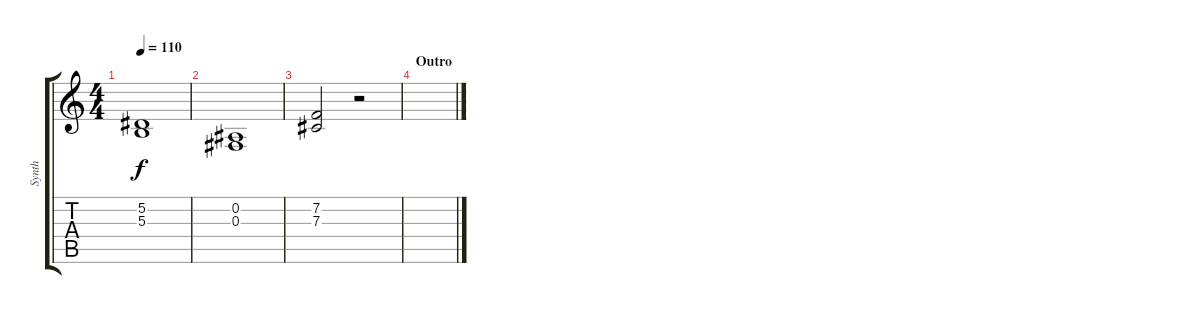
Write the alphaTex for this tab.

\track ("Synth" "Synth") {instrument synthstrings2}
\staff {score tabs}
\tuning (Eb4 Bb3 Gb3 Db3 Ab2 Eb2) {hide}
\ts (4 4)
\tempo 110
\clef g2
\ks c
(5.2 5.3).1{dy f} |
(0.2 0.3).1 |
(7.2 7.3).2 r.2 |
\section ("" "Outro")
